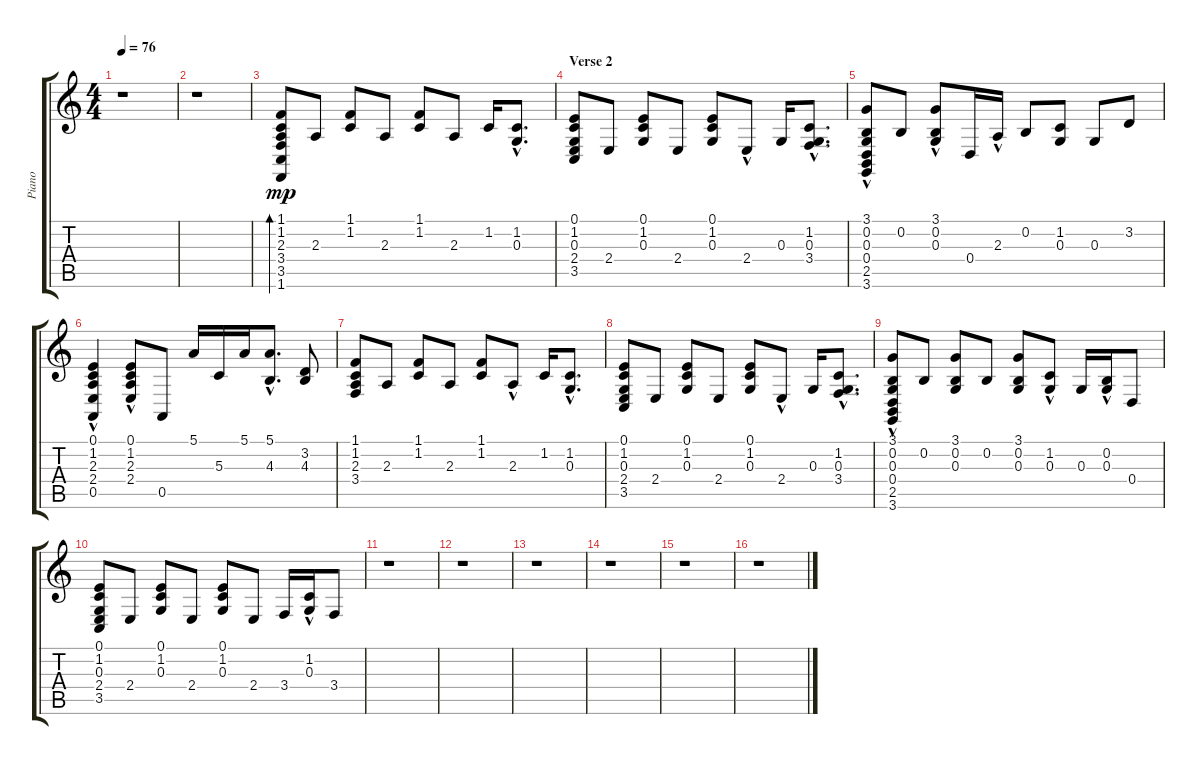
\track ("Piano" "Piano") {instrument acousticgrandpiano}
\staff {score tabs}
\tuning (E4 B3 G3 D3 A2 E2) {hide}
\ts (4 4)
\tempo 76
\clef g2
\ks c
r.1{dy mp} |
r.1 |
(1.1 1.2 2.3 3.4 3.5 1.6).8{bd 60} 2.3.8 (1.1 1.2).8 2.3.8 (1.1 1.2).8 2.3.8 1.2.16 (1.2{hac} 0.3{hac}).8{d} |
\section ("" "Verse 2")
(0.1 1.2 0.3 2.4 3.5).8 2.4.8 (0.1 1.2 0.3).8 2.4.8 (0.1 1.2 0.3).8 2.4{hac}.8 0.3.16 (1.2{hac} 0.3{hac} 3.4{hac}).8{d} |
(3.1 0.2 0.3 0.4{hac} 2.5 3.6).8 0.2.8 (3.1{hac} 0.2 0.3{hac}).8 0.4.16 2.3{hac}.16 0.2.8 (1.2 0.3).8 0.3.8 3.2.8 |
(0.1 1.2 2.3 2.4 0.5{hac}).4 (0.1 1.2 2.3 2.4{hac}).8 0.5.8 5.1.16 5.3.16 5.1.16 (5.1 4.3{hac}).8{d} (3.2 4.3).8 |
(1.1 1.2 2.3 3.4).8 2.3.8 (1.1 1.2).8 2.3.8 (1.1 1.2).8 2.3{hac}.8 1.2.16 (1.2{hac} 0.3{hac}).8{d} |
(0.1 1.2 0.3 2.4 3.5).8 2.4.8 (0.1 1.2 0.3).8 2.4.8 (0.1 1.2 0.3).8 2.4{hac}.8 0.3.16 (1.2{hac} 0.3{hac} 3.4{hac}).8{d} |
(3.1 0.2 0.3 0.4{hac} 2.5 3.6).8 0.2.8 (3.1 0.2 0.3).8 0.2.8 (3.1 0.2 0.3).8 (1.2{hac} 0.3).8 0.3.16 (0.2{hac} 0.3{hac}).16 0.4.8 |
(0.1 1.2 0.3 2.4 3.5).8 2.4.8 (0.1 1.2 0.3).8 2.4.8 (0.1 1.2 0.3).8 2.4.8 3.4.16 (1.2{hac} 0.3{hac}).16 3.4.8 |
r.1 |
r.1 |
r.1 |
r.1 |
r.1 |
r.1
